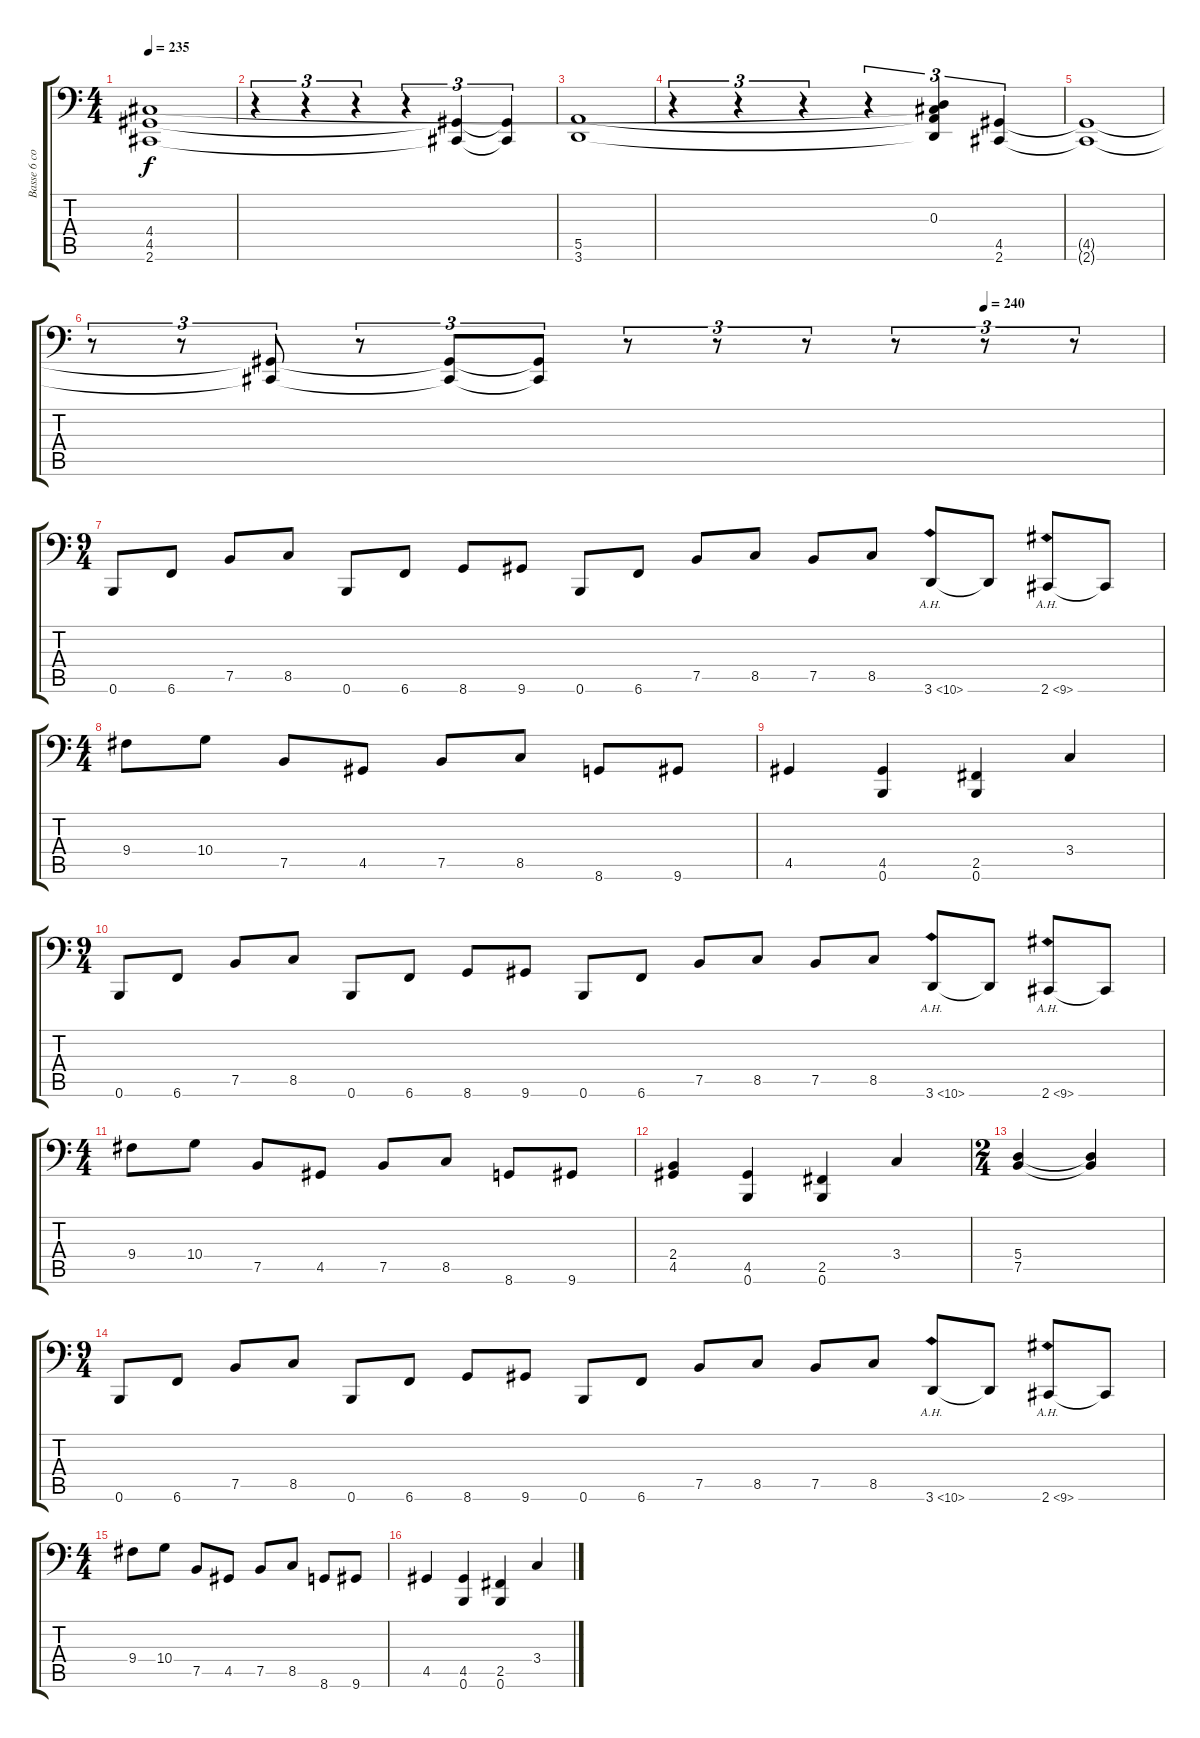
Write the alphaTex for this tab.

\track ("Basse 6 cordes" "Basse 6 co") {instrument electricbassfinger}
\staff {score tabs}
\tuning (C3 G2 D2 A1 E1 B0) {hide}
\ts (4 4)
\tempo 235
\clef f4
\ks c
(4.4 4.5 2.6).1{dy f} |
r.4{tu (3 2)} r.4{tu (3 2)} r.4{tu (3 2)} r.4{tu (3 2)} (4.5{t} 2.6{t}).4{tu (3 2)} (4.5{t} 2.6{t}).4{tu (3 2)} |
(5.5 3.6).1 |
r.4{tu (3 2)} r.4{tu (3 2)} r.4{tu (3 2)} r.4{tu (3 2)} (0.3 4.4{t} 5.5{t} 3.6{t}).4{tu (3 2)} (4.5 2.6).4{tu (3 2)} |
(4.5{t} 2.6{t}).1 |
\tempo (240 0.8333333333333334)
r.8{tu (3 2)} r.8{tu (3 2)} (4.5{t} 2.6{t}).8{tu (3 2)} r.8{tu (3 2)} (4.5{t} 2.6{t}).8{tu (3 2)} (4.5{t} 2.6{t}).8{tu (3 2)} r.8{tu (3 2)} r.8{tu (3 2)} r.8{tu (3 2)} r.8{tu (3 2)} r.8{tu (3 2)} r.8{tu (3 2)} |
\ts (9 4)
0.6.8 6.6.8 7.5.8 8.5.8 0.6.8 6.6.8 8.6.8 9.6.8 0.6.8 6.6.8 7.5.8 8.5.8 7.5.8 8.5.8 3.6{ah 7}.8 3.6{t}.8 2.6{ah 7}.8 2.6{t}.8 |
\ts (4 4)
9.4.8 10.4.8 7.5.8 4.5.8 7.5.8 8.5.8 8.6.8 9.6.8 |
4.5.4 (4.5 0.6).4 (2.5 0.6).4 3.4.4 |
\ts (9 4)
0.6.8 6.6.8 7.5.8 8.5.8 0.6.8 6.6.8 8.6.8 9.6.8 0.6.8 6.6.8 7.5.8 8.5.8 7.5.8 8.5.8 3.6{ah 7}.8 3.6{t}.8 2.6{ah 7}.8 2.6{t}.8 |
\ts (4 4)
9.4.8 10.4.8 7.5.8 4.5.8 7.5.8 8.5.8 8.6.8 9.6.8 |
(2.4 4.5).4 (4.5 0.6).4 (2.5 0.6).4 3.4.4 |
\ts (2 4)
(5.4 7.5).4 (5.4{t} 7.5{t}).4 |
\ts (9 4)
0.6.8 6.6.8 7.5.8 8.5.8 0.6.8 6.6.8 8.6.8 9.6.8 0.6.8 6.6.8 7.5.8 8.5.8 7.5.8 8.5.8 3.6{ah 7}.8 3.6{t}.8 2.6{ah 7}.8 2.6{t}.8 |
\ts (4 4)
9.4.8 10.4.8 7.5.8 4.5.8 7.5.8 8.5.8 8.6.8 9.6.8 |
4.5.4 (4.5 0.6).4 (2.5 0.6).4 3.4.4
